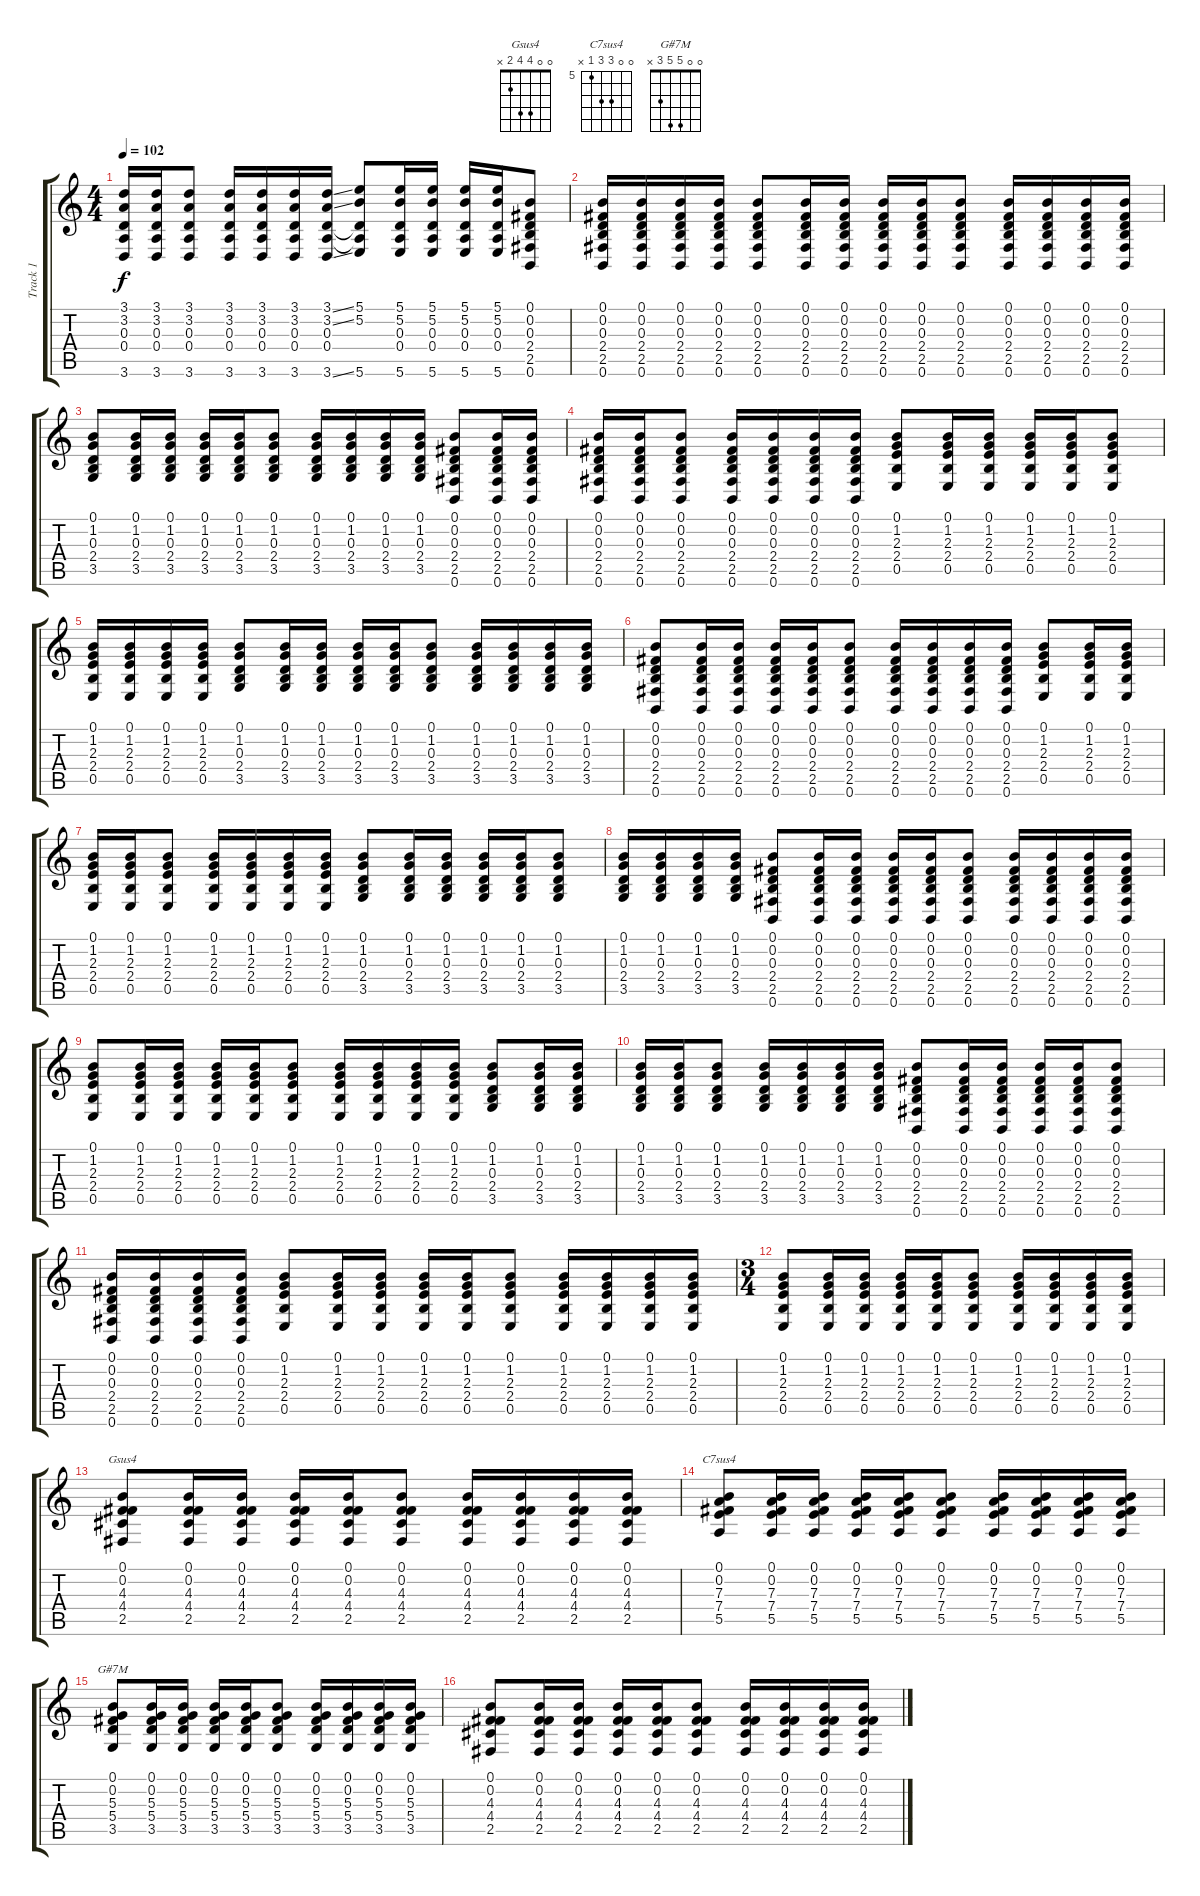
\track ("Track 1" "Track 1") {instrument acousticguitarnylon}
\staff {score tabs}
\tuning (B3 Gb3 D3 A2 E2 B1) {hide}
\chord ("Gsus4" 0 0 4 4 2 x)
\chord ("C7sus4" 0 0 7 7 5 x) {firstfret 5}
\chord ("G#7M" 0 0 5 5 3 x)
\ts (4 4)
\tempo 102
\clef g2
\ks c
(3.1 3.2 0.3 0.4 3.6).16{dy f} (3.1 3.2 0.3 0.4 3.6).16 (3.1 3.2 0.3 0.4 3.6).8 (3.1 3.2 0.3 0.4 3.6).16 (3.1 3.2 0.3 0.4 3.6).16 (3.1 3.2 0.3 0.4 3.6).16 (3.1{ss} 3.2{ss} 0.3 0.4 3.6{ss}).16 (5.1 5.2 0.3{t} 0.4{t} 5.6).8 (5.1 5.2 0.3 0.4 5.6).16 (5.1 5.2 0.3 0.4 5.6).16 (5.1 5.2 0.3 0.4 5.6).16 (5.1 5.2 0.3 0.4 5.6).16 (0.1 0.2 0.3 2.4 2.5 0.6).8 |
(0.1 0.2 0.3 2.4 2.5 0.6).16 (0.1 0.2 0.3 2.4 2.5 0.6).16 (0.1 0.2 0.3 2.4 2.5 0.6).16 (0.1 0.2 0.3 2.4 2.5 0.6).16 (0.1 0.2 0.3 2.4 2.5 0.6).8 (0.1 0.2 0.3 2.4 2.5 0.6).16 (0.1 0.2 0.3 2.4 2.5 0.6).16 (0.1 0.2 0.3 2.4 2.5 0.6).16 (0.1 0.2 0.3 2.4 2.5 0.6).16 (0.1 0.2 0.3 2.4 2.5 0.6).8 (0.1 0.2 0.3 2.4 2.5 0.6).16 (0.1 0.2 0.3 2.4 2.5 0.6).16 (0.1 0.2 0.3 2.4 2.5 0.6).16 (0.1 0.2 0.3 2.4 2.5 0.6).16 |
(0.1 1.2 0.3 2.4 3.5).8 (0.1 1.2 0.3 2.4 3.5).16 (0.1 1.2 0.3 2.4 3.5).16 (0.1 1.2 0.3 2.4 3.5).16 (0.1 1.2 0.3 2.4 3.5).16 (0.1 1.2 0.3 2.4 3.5).8 (0.1 1.2 0.3 2.4 3.5).16 (0.1 1.2 0.3 2.4 3.5).16 (0.1 1.2 0.3 2.4 3.5).16 (0.1 1.2 0.3 2.4 3.5).16 (0.1 0.2 0.3 2.4 2.5 0.6).8 (0.1 0.2 0.3 2.4 2.5 0.6).16 (0.1 0.2 0.3 2.4 2.5 0.6).16 |
(0.1 0.2 0.3 2.4 2.5 0.6).16 (0.1 0.2 0.3 2.4 2.5 0.6).16 (0.1 0.2 0.3 2.4 2.5 0.6).8 (0.1 0.2 0.3 2.4 2.5 0.6).16 (0.1 0.2 0.3 2.4 2.5 0.6).16 (0.1 0.2 0.3 2.4 2.5 0.6).16 (0.1 0.2 0.3 2.4 2.5 0.6).16 (0.1 1.2 2.3 2.4 0.5).8 (0.1 1.2 2.3 2.4 0.5).16 (0.1 1.2 2.3 2.4 0.5).16 (0.1 1.2 2.3 2.4 0.5).16 (0.1 1.2 2.3 2.4 0.5).16 (0.1 1.2 2.3 2.4 0.5).8 |
(0.1 1.2 2.3 2.4 0.5).16 (0.1 1.2 2.3 2.4 0.5).16 (0.1 1.2 2.3 2.4 0.5).16 (0.1 1.2 2.3 2.4 0.5).16 (0.1 1.2 0.3 2.4 3.5).8 (0.1 1.2 0.3 2.4 3.5).16 (0.1 1.2 0.3 2.4 3.5).16 (0.1 1.2 0.3 2.4 3.5).16 (0.1 1.2 0.3 2.4 3.5).16 (0.1 1.2 0.3 2.4 3.5).8 (0.1 1.2 0.3 2.4 3.5).16 (0.1 1.2 0.3 2.4 3.5).16 (0.1 1.2 0.3 2.4 3.5).16 (0.1 1.2 0.3 2.4 3.5).16 |
(0.1 0.2 0.3 2.4 2.5 0.6).8 (0.1 0.2 0.3 2.4 2.5 0.6).16 (0.1 0.2 0.3 2.4 2.5 0.6).16 (0.1 0.2 0.3 2.4 2.5 0.6).16 (0.1 0.2 0.3 2.4 2.5 0.6).16 (0.1 0.2 0.3 2.4 2.5 0.6).8 (0.1 0.2 0.3 2.4 2.5 0.6).16 (0.1 0.2 0.3 2.4 2.5 0.6).16 (0.1 0.2 0.3 2.4 2.5 0.6).16 (0.1 0.2 0.3 2.4 2.5 0.6).16 (0.1 1.2 2.3 2.4 0.5).8 (0.1 1.2 2.3 2.4 0.5).16 (0.1 1.2 2.3 2.4 0.5).16 |
(0.1 1.2 2.3 2.4 0.5).16 (0.1 1.2 2.3 2.4 0.5).16 (0.1 1.2 2.3 2.4 0.5).8 (0.1 1.2 2.3 2.4 0.5).16 (0.1 1.2 2.3 2.4 0.5).16 (0.1 1.2 2.3 2.4 0.5).16 (0.1 1.2 2.3 2.4 0.5).16 (0.1 1.2 0.3 2.4 3.5).8 (0.1 1.2 0.3 2.4 3.5).16 (0.1 1.2 0.3 2.4 3.5).16 (0.1 1.2 0.3 2.4 3.5).16 (0.1 1.2 0.3 2.4 3.5).16 (0.1 1.2 0.3 2.4 3.5).8 |
(0.1 1.2 0.3 2.4 3.5).16 (0.1 1.2 0.3 2.4 3.5).16 (0.1 1.2 0.3 2.4 3.5).16 (0.1 1.2 0.3 2.4 3.5).16 (0.1 0.2 0.3 2.4 2.5 0.6).8 (0.1 0.2 0.3 2.4 2.5 0.6).16 (0.1 0.2 0.3 2.4 2.5 0.6).16 (0.1 0.2 0.3 2.4 2.5 0.6).16 (0.1 0.2 0.3 2.4 2.5 0.6).16 (0.1 0.2 0.3 2.4 2.5 0.6).8 (0.1 0.2 0.3 2.4 2.5 0.6).16 (0.1 0.2 0.3 2.4 2.5 0.6).16 (0.1 0.2 0.3 2.4 2.5 0.6).16 (0.1 0.2 0.3 2.4 2.5 0.6).16 |
(0.1 1.2 2.3 2.4 0.5).8 (0.1 1.2 2.3 2.4 0.5).16 (0.1 1.2 2.3 2.4 0.5).16 (0.1 1.2 2.3 2.4 0.5).16 (0.1 1.2 2.3 2.4 0.5).16 (0.1 1.2 2.3 2.4 0.5).8 (0.1 1.2 2.3 2.4 0.5).16 (0.1 1.2 2.3 2.4 0.5).16 (0.1 1.2 2.3 2.4 0.5).16 (0.1 1.2 2.3 2.4 0.5).16 (0.1 1.2 0.3 2.4 3.5).8 (0.1 1.2 0.3 2.4 3.5).16 (0.1 1.2 0.3 2.4 3.5).16 |
(0.1 1.2 0.3 2.4 3.5).16 (0.1 1.2 0.3 2.4 3.5).16 (0.1 1.2 0.3 2.4 3.5).8 (0.1 1.2 0.3 2.4 3.5).16 (0.1 1.2 0.3 2.4 3.5).16 (0.1 1.2 0.3 2.4 3.5).16 (0.1 1.2 0.3 2.4 3.5).16 (0.1 0.2 0.3 2.4 2.5 0.6).8 (0.1 0.2 0.3 2.4 2.5 0.6).16 (0.1 0.2 0.3 2.4 2.5 0.6).16 (0.1 0.2 0.3 2.4 2.5 0.6).16 (0.1 0.2 0.3 2.4 2.5 0.6).16 (0.1 0.2 0.3 2.4 2.5 0.6).8 |
(0.1 0.2 0.3 2.4 2.5 0.6).16 (0.1 0.2 0.3 2.4 2.5 0.6).16 (0.1 0.2 0.3 2.4 2.5 0.6).16 (0.1 0.2 0.3 2.4 2.5 0.6).16 (0.1 1.2 2.3 2.4 0.5).8 (0.1 1.2 2.3 2.4 0.5).16 (0.1 1.2 2.3 2.4 0.5).16 (0.1 1.2 2.3 2.4 0.5).16 (0.1 1.2 2.3 2.4 0.5).16 (0.1 1.2 2.3 2.4 0.5).8 (0.1 1.2 2.3 2.4 0.5).16 (0.1 1.2 2.3 2.4 0.5).16 (0.1 1.2 2.3 2.4 0.5).16 (0.1 1.2 2.3 2.4 0.5).16 |
\ts (3 4)
(0.1 1.2 2.3 2.4 0.5).8 (0.1 1.2 2.3 2.4 0.5).16 (0.1 1.2 2.3 2.4 0.5).16 (0.1 1.2 2.3 2.4 0.5).16 (0.1 1.2 2.3 2.4 0.5).16 (0.1 1.2 2.3 2.4 0.5).8 (0.1 1.2 2.3 2.4 0.5).16 (0.1 1.2 2.3 2.4 0.5).16 (0.1 1.2 2.3 2.4 0.5).16 (0.1 1.2 2.3 2.4 0.5).16 |
(0.1 0.2 4.3 4.4 2.5).8{ch "Gsus4"} (0.1 0.2 4.3 4.4 2.5).16 (0.1 0.2 4.3 4.4 2.5).16 (0.1 0.2 4.3 4.4 2.5).16 (0.1 0.2 4.3 4.4 2.5).16 (0.1 0.2 4.3 4.4 2.5).8 (0.1 0.2 4.3 4.4 2.5).16 (0.1 0.2 4.3 4.4 2.5).16 (0.1 0.2 4.3 4.4 2.5).16 (0.1 0.2 4.3 4.4 2.5).16 |
(0.1 0.2 7.3 7.4 5.5).8{ch "C7sus4"} (0.1 0.2 7.3 7.4 5.5).16 (0.1 0.2 7.3 7.4 5.5).16 (0.1 0.2 7.3 7.4 5.5).16 (0.1 0.2 7.3 7.4 5.5).16 (0.1 0.2 7.3 7.4 5.5).8 (0.1 0.2 7.3 7.4 5.5).16 (0.1 0.2 7.3 7.4 5.5).16 (0.1 0.2 7.3 7.4 5.5).16 (0.1 0.2 7.3 7.4 5.5).16 |
(0.1 0.2 5.3 5.4 3.5).8{ch "G#7M"} (0.1 0.2 5.3 5.4 3.5).16 (0.1 0.2 5.3 5.4 3.5).16 (0.1 0.2 5.3 5.4 3.5).16 (0.1 0.2 5.3 5.4 3.5).16 (0.1 0.2 5.3 5.4 3.5).8 (0.1 0.2 5.3 5.4 3.5).16 (0.1 0.2 5.3 5.4 3.5).16 (0.1 0.2 5.3 5.4 3.5).16 (0.1 0.2 5.3 5.4 3.5).16 |
(0.1 0.2 4.3 4.4 2.5).8 (0.1 0.2 4.3 4.4 2.5).16 (0.1 0.2 4.3 4.4 2.5).16 (0.1 0.2 4.3 4.4 2.5).16 (0.1 0.2 4.3 4.4 2.5).16 (0.1 0.2 4.3 4.4 2.5).8 (0.1 0.2 4.3 4.4 2.5).16 (0.1 0.2 4.3 4.4 2.5).16 (0.1 0.2 4.3 4.4 2.5).16 (0.1 0.2 4.3 4.4 2.5).16
